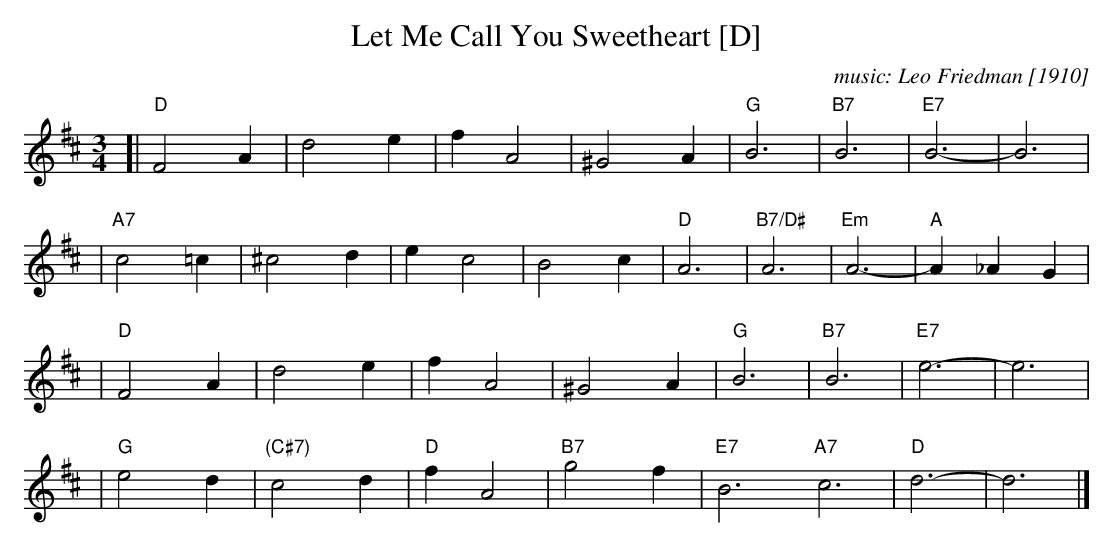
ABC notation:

X:1
T: Let Me Call You Sweetheart [D]
C: music: Leo Friedman [1910]
M: 3/4
L: 1/4
K: D
[| "D"F2A | d2e | fA2 | ^G2A | "G"B3 | "B7"B3 | "E7"B3- | B3 |
| "A7"c2=c | ^c2d | ec2 | B2c | "D"A3 | "B7/D#"A3 | "Em"A3- | "A"A_AG |
|  "D"F2A | d2e | fA2 | ^G2A | "G"B3 | "B7"B3 | "E7"e3- | e3 |
|  "G"e2d | "(C#7)"c2d | "D"fA2 | "B7"g2f | "E7"B3 "A7"c3 | "D"d3- | d3 |]
